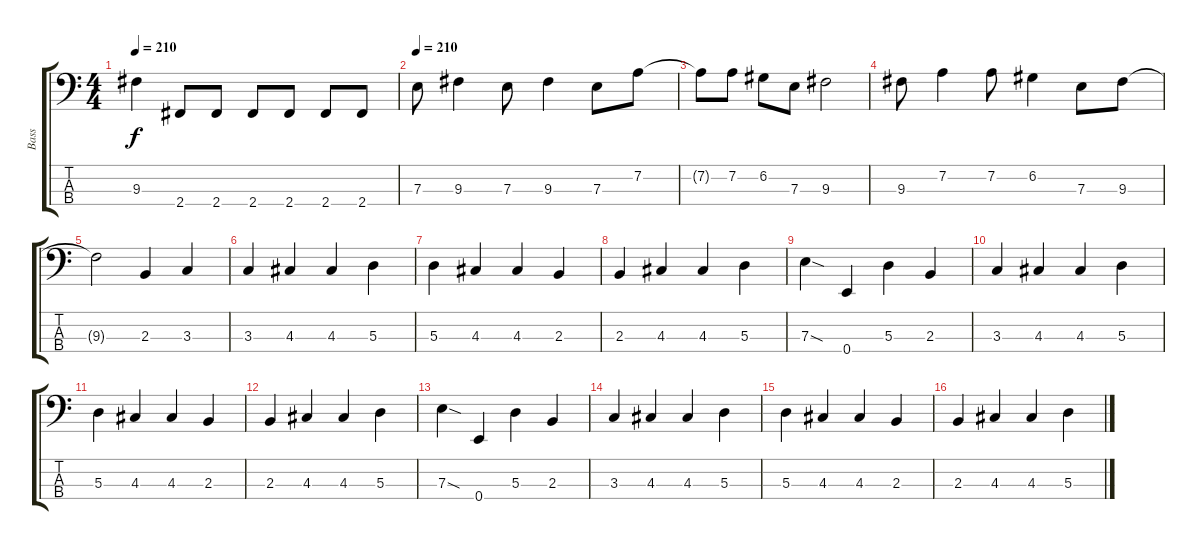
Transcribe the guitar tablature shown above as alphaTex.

\track ("Bass" "Bass") {instrument electricbassfinger}
\staff {score tabs}
\tuning (G2 D2 A1 E1) {hide}
\ts (4 4)
\tempo 210
\clef f4
\ks c
9.3{t}.4{dy f} 2.4.8 2.4.8 2.4.8 2.4.8 2.4.8 2.4.8 |
\tempo 210
7.3.8 9.3.4 7.3.8 9.3.4 7.3.8 7.2.8 |
7.2{t}.8 7.2.8 6.2.8 7.3.8 9.3.2 |
9.3.8 7.2.4 7.2.8 6.2.4 7.3.8 9.3.8 |
9.3{t}.2 2.3.4 3.3.4 |
3.3.4 4.3.4 4.3.4 5.3.4 |
5.3.4 4.3.4 4.3.4 2.3.4 |
2.3.4 4.3.4 4.3.4 5.3.4 |
7.3{sod}.4 0.4.4 5.3.4 2.3.4 |
3.3.4 4.3.4 4.3.4 5.3.4 |
5.3.4 4.3.4 4.3.4 2.3.4 |
2.3.4 4.3.4 4.3.4 5.3.4 |
7.3{sod}.4 0.4.4 5.3.4 2.3.4 |
3.3.4 4.3.4 4.3.4 5.3.4 |
5.3.4 4.3.4 4.3.4 2.3.4 |
2.3.4 4.3.4 4.3.4 5.3.4
